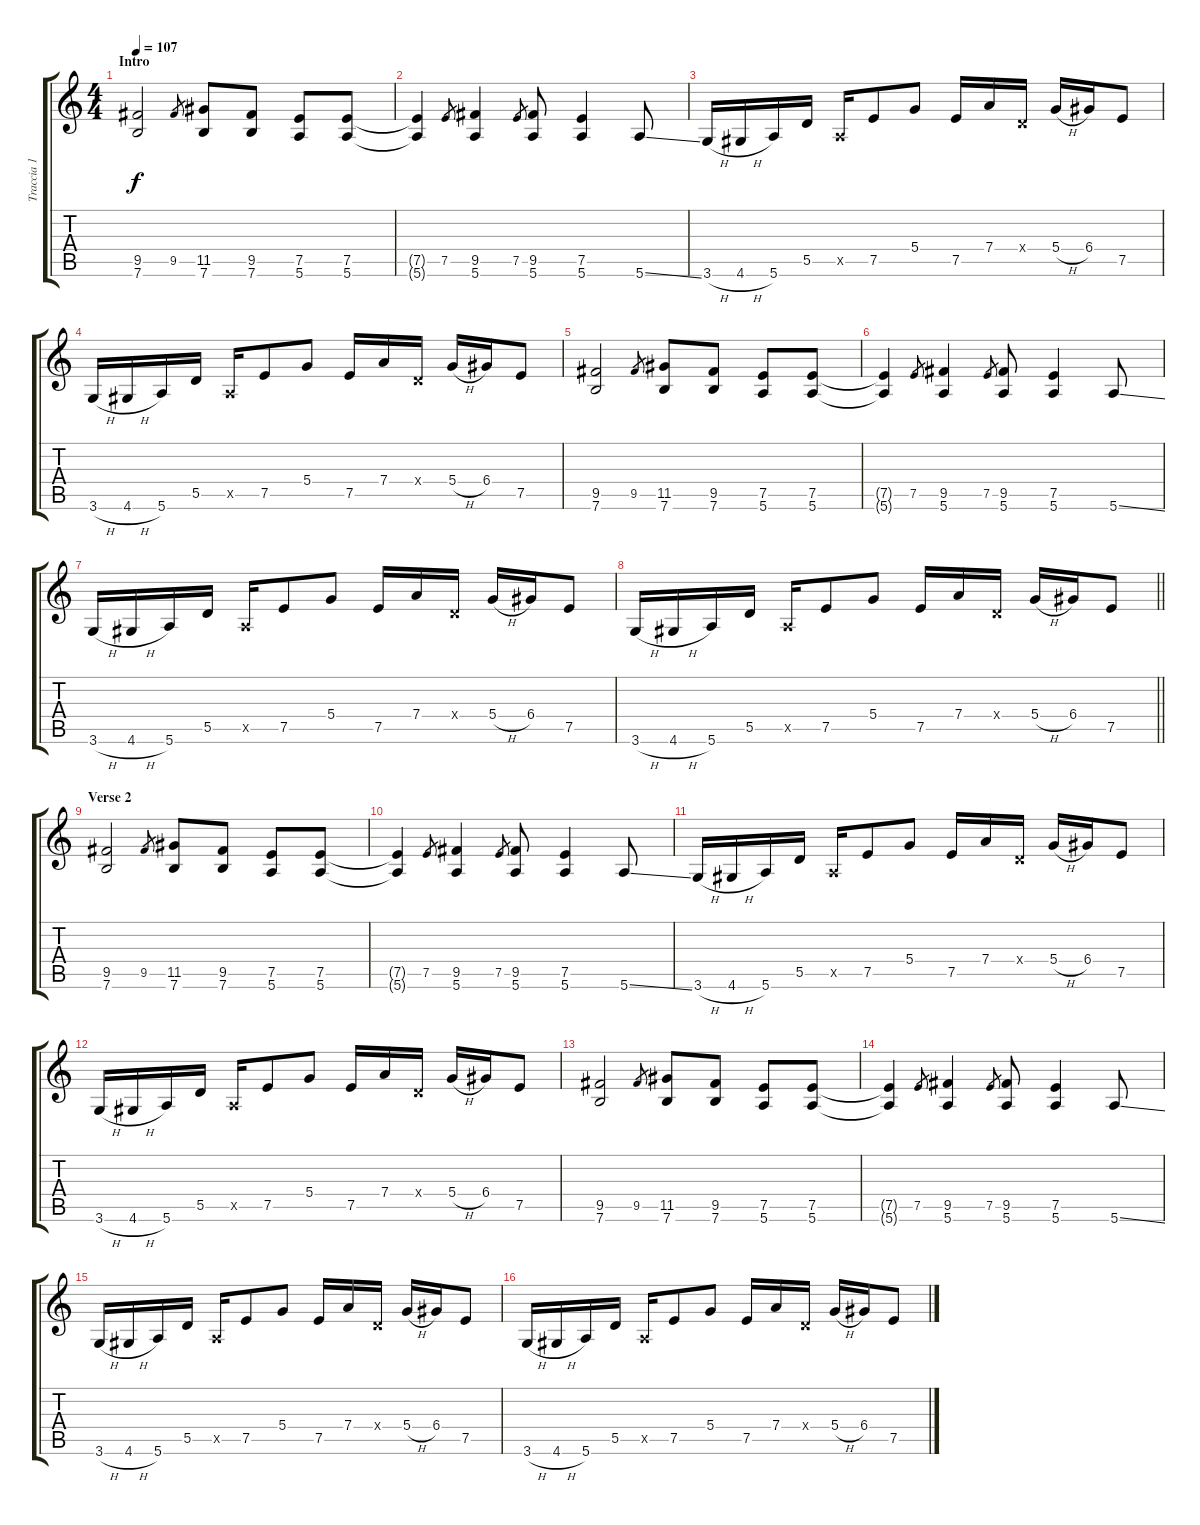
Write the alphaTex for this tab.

\track ("Traccia 1" "Traccia 1") {instrument distortionguitar}
\staff {score tabs}
\tuning (E4 B3 G3 D3 A2 E2) {hide}
\ts (4 4)
\section ("" "Intro")
\tempo 107
\clef g2
\ks c
(9.5 7.6).2{dy f volume 15} 9.5.8{gr} (11.5 7.6).8 (9.5 7.6).8 (7.5 5.6).8 (7.5 5.6).8 |
(7.5{t} 5.6{t}).4 7.5.8{gr} (9.5 5.6).4 7.5.8{gr} (9.5 5.6).8 (7.5 5.6).4 5.6{ss}.8 |
3.6{h}.16 4.6{h}.16 5.6.16 5.5.16 0.5{x}.16 7.5.8 5.4.8 7.5.16 7.4.16 0.4{x}.16 5.4{h}.16 6.4.16 7.5.8 |
3.6{h}.16 4.6{h}.16 5.6.16 5.5.16 0.5{x}.16 7.5.8 5.4.8 7.5.16 7.4.16 0.4{x}.16 5.4{h}.16 6.4.16 7.5.8 |
(9.5 7.6).2 9.5.8{gr} (11.5 7.6).8 (9.5 7.6).8 (7.5 5.6).8 (7.5 5.6).8 |
(7.5{t} 5.6{t}).4 7.5.8{gr} (9.5 5.6).4 7.5.8{gr} (9.5 5.6).8 (7.5 5.6).4 5.6{ss}.8 |
3.6{h}.16 4.6{h}.16 5.6.16 5.5.16 0.5{x}.16 7.5.8 5.4.8 7.5.16 7.4.16 0.4{x}.16 5.4{h}.16 6.4.16 7.5.8 |
\barLineRight lightlight
3.6{h}.16 4.6{h}.16 5.6.16 5.5.16 0.5{x}.16 7.5.8 5.4.8 7.5.16 7.4.16 0.4{x}.16 5.4{h}.16 6.4.16 7.5.8 |
\section ("" "Verse 2")
(9.5 7.6).2{volume 15} 9.5.8{gr} (11.5 7.6).8 (9.5 7.6).8 (7.5 5.6).8 (7.5 5.6).8 |
(7.5{t} 5.6{t}).4 7.5.8{gr} (9.5 5.6).4 7.5.8{gr} (9.5 5.6).8 (7.5 5.6).4 5.6{ss}.8 |
3.6{h}.16 4.6{h}.16 5.6.16 5.5.16 0.5{x}.16 7.5.8 5.4.8 7.5.16 7.4.16 0.4{x}.16 5.4{h}.16 6.4.16 7.5.8 |
3.6{h}.16 4.6{h}.16 5.6.16 5.5.16 0.5{x}.16 7.5.8 5.4.8 7.5.16 7.4.16 0.4{x}.16 5.4{h}.16 6.4.16 7.5.8 |
(9.5 7.6).2{volume 15} 9.5.8{gr} (11.5 7.6).8 (9.5 7.6).8 (7.5 5.6).8 (7.5 5.6).8 |
(7.5{t} 5.6{t}).4 7.5.8{gr} (9.5 5.6).4 7.5.8{gr} (9.5 5.6).8 (7.5 5.6).4 5.6{ss}.8 |
3.6{h}.16 4.6{h}.16 5.6.16 5.5.16 0.5{x}.16 7.5.8 5.4.8 7.5.16 7.4.16 0.4{x}.16 5.4{h}.16 6.4.16 7.5.8 |
3.6{h}.16 4.6{h}.16 5.6.16 5.5.16 0.5{x}.16 7.5.8 5.4.8 7.5.16 7.4.16 0.4{x}.16 5.4{h}.16 6.4.16 7.5.8
